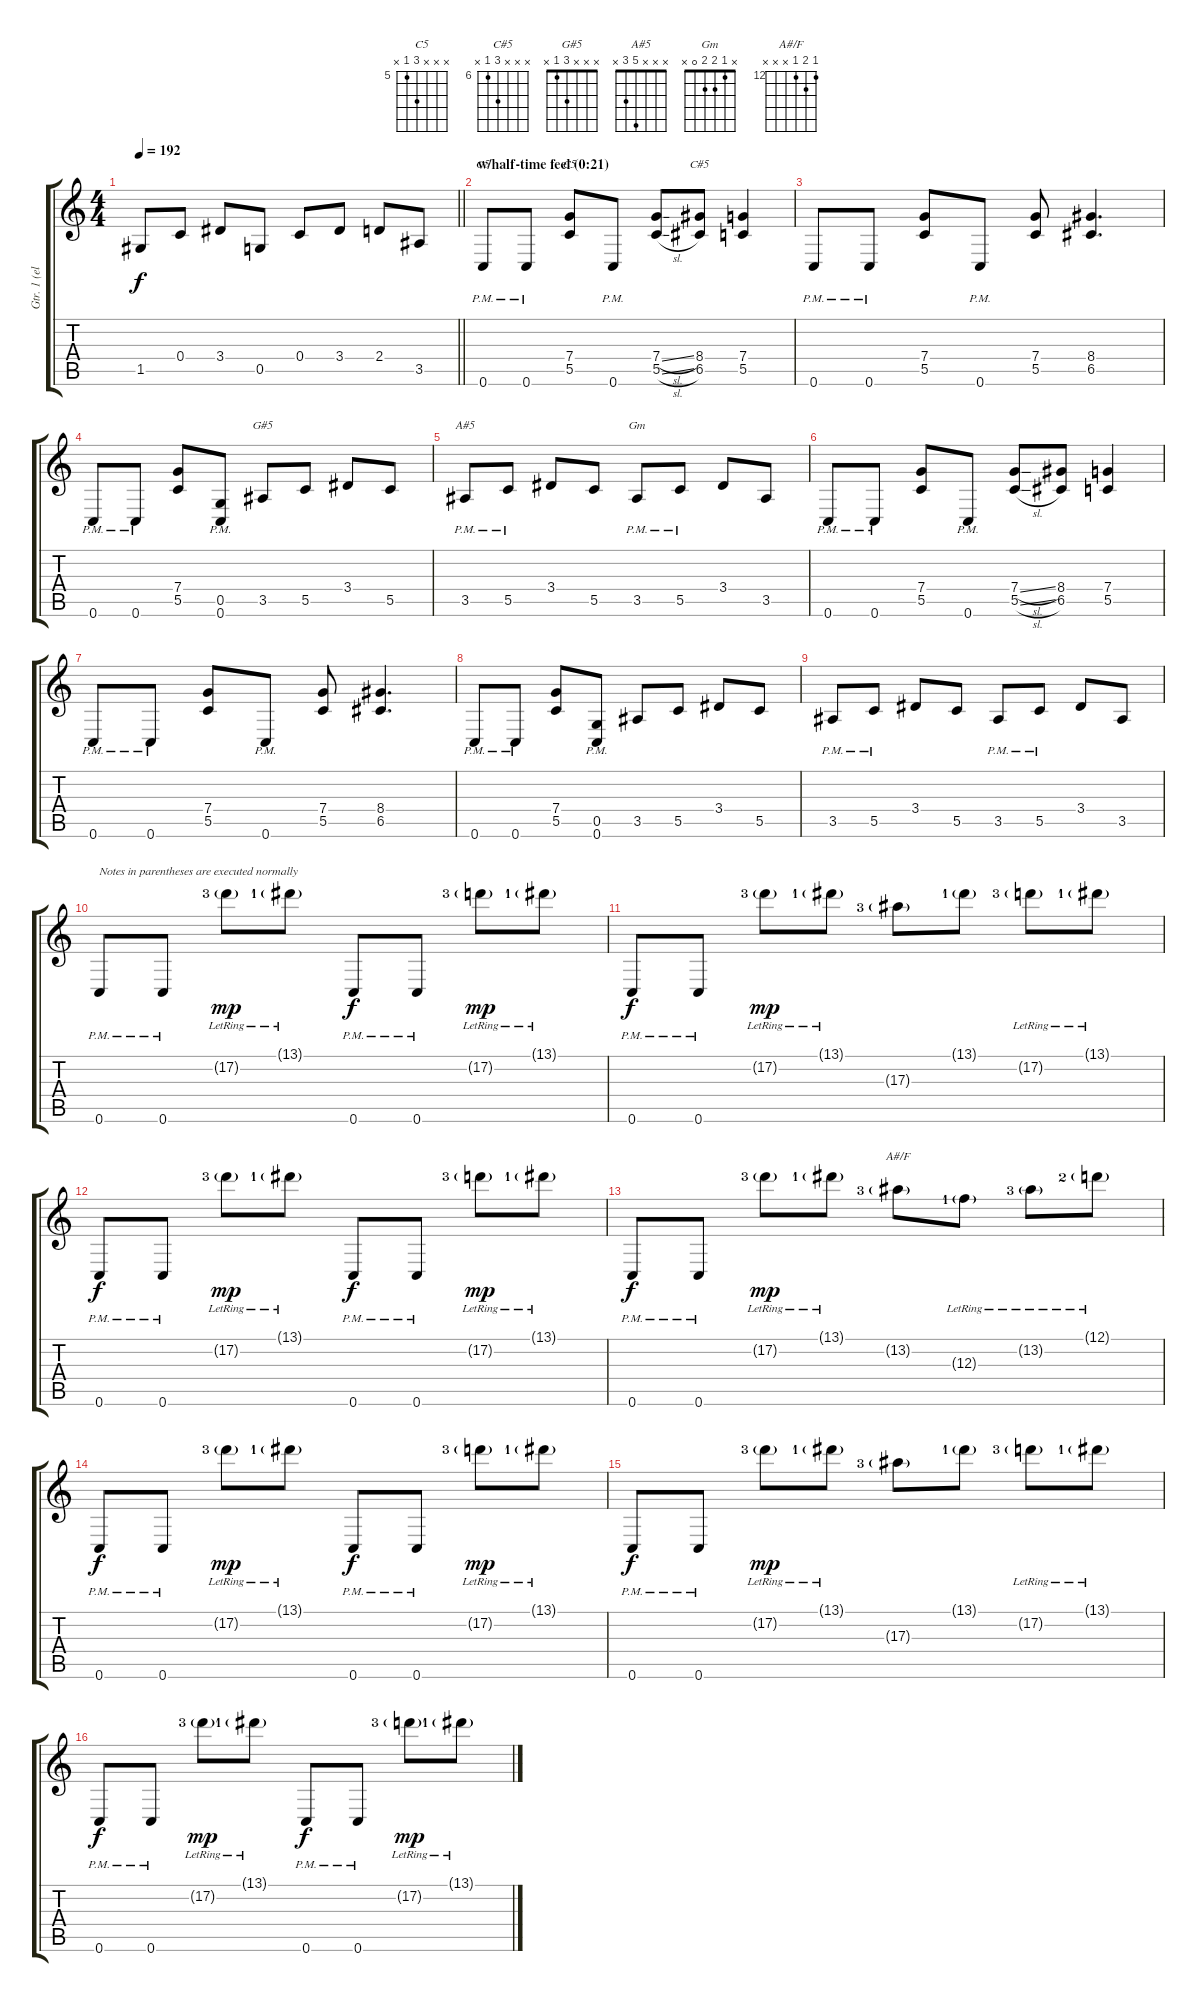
\track ("Gtr. 1 (elec. w/dist.) [Alexi Laiho]" "Gtr. 1 (el") {instrument distortionguitar}
\staff {score tabs}
\tuning (D4 A3 F3 C3 G2 C2) {hide}
\chord ("C5" x x x 0 0 0)
\chord ("C5" x x x 7 5 x) {firstfret 5}
\chord ("C#5" x x x 8 6 x) {firstfret 6}
\chord ("G#5" x x x 3 1 x)
\chord ("A#5" x x x 5 3 x)
\chord ("Gm" x 1 2 2 0 x)
\chord ("A#/F" 12 13 12 x x x) {firstfret 12}
\ts (4 4)
\tempo 192
\clef g2
\barLineRight lightlight
\ks c
1.5.8{dy f} 0.4.8 3.4.8 0.5.8 0.4.8 3.4.8 2.4.8 3.5.8 |
\section ("" "w/half-time feel (0:21)")
0.6{pm}.8{ch "C5"} 0.6{pm}.8 (7.4 5.5).8{ch "C5"} 0.6{pm}.8 (7.4{sl} 5.5{sl}).8 (8.4 6.5).8{ch "C#5"} (7.4 5.5).4 |
0.6{pm}.8 0.6{pm}.8 (7.4 5.5).8 0.6{pm}.8 (7.4 5.5).8 (8.4 6.5).4{d} |
0.6{pm}.8 0.6{pm}.8 (7.4 5.5).8 (0.5{pm} 0.6{pm}).8 3.5.8{ch "G#5"} 5.5.8 3.4.8 5.5.8 |
3.5{pm}.8{ch "A#5"} 5.5{pm}.8 3.4.8 5.5.8 3.5{pm}.8{ch "Gm"} 5.5{pm}.8 3.4.8 3.5.8 |
0.6{pm}.8 0.6{pm}.8 (7.4 5.5).8 0.6{pm}.8 (7.4{sl} 5.5{sl}).8 (8.4 6.5).8 (7.4 5.5).4 |
0.6{pm}.8 0.6{pm}.8 (7.4 5.5).8 0.6{pm}.8 (7.4 5.5).8 (8.4 6.5).4{d} |
0.6{pm}.8 0.6{pm}.8 (7.4 5.5).8 (0.5{pm} 0.6{pm}).8 3.5.8 5.5.8 3.4.8 5.5.8 |
3.5{pm}.8 5.5{pm}.8 3.4.8 5.5.8 3.5{pm}.8 5.5{pm}.8 3.4.8 3.5.8 |
0.6{pm}.8{txt "Notes in parentheses are executed normally"} 0.6{pm}.8 17.2{g lr lf 4}.8{dy mp} 13.1{g lr lf 2}.8 0.6{pm}.8{dy f} 0.6{pm}.8 17.2{g lr lf 4}.8{dy mp} 13.1{g lr lf 2}.8 |
0.6{pm}.8{dy f} 0.6{pm}.8 17.2{g lr lf 4}.8{dy mp} 13.1{g lr lf 2}.8 17.3{g lf 4}.8 13.1{g lf 2}.8 17.2{g lr lf 4}.8 13.1{g lr lf 2}.8 |
0.6{pm}.8{dy f} 0.6{pm}.8 17.2{g lr lf 4}.8{dy mp} 13.1{g lr lf 2}.8 0.6{pm}.8{dy f} 0.6{pm}.8 17.2{g lr lf 4}.8{dy mp} 13.1{g lr lf 2}.8 |
0.6{pm}.8{dy f} 0.6{pm}.8 17.2{g lr lf 4}.8{dy mp} 13.1{g lr lf 2}.8 13.2{g lf 4}.8{ch "A#/F"} 12.3{g lr lf 2}.8 13.2{g lr lf 4}.8 12.1{g lr lf 3}.8 |
0.6{pm}.8{dy f} 0.6{pm}.8 17.2{g lr lf 4}.8{dy mp} 13.1{g lr lf 2}.8 0.6{pm}.8{dy f} 0.6{pm}.8 17.2{g lr lf 4}.8{dy mp} 13.1{g lr lf 2}.8 |
0.6{pm}.8{dy f} 0.6{pm}.8 17.2{g lr lf 4}.8{dy mp} 13.1{g lr lf 2}.8 17.3{g lf 4}.8 13.1{g lf 2}.8 17.2{g lr lf 4}.8 13.1{g lr lf 2}.8 |
0.6{pm}.8{dy f} 0.6{pm}.8 17.2{g lr lf 4}.8{dy mp} 13.1{g lr lf 2}.8 0.6{pm}.8{dy f} 0.6{pm}.8 17.2{g lr lf 4}.8{dy mp} 13.1{g lr lf 2}.8
